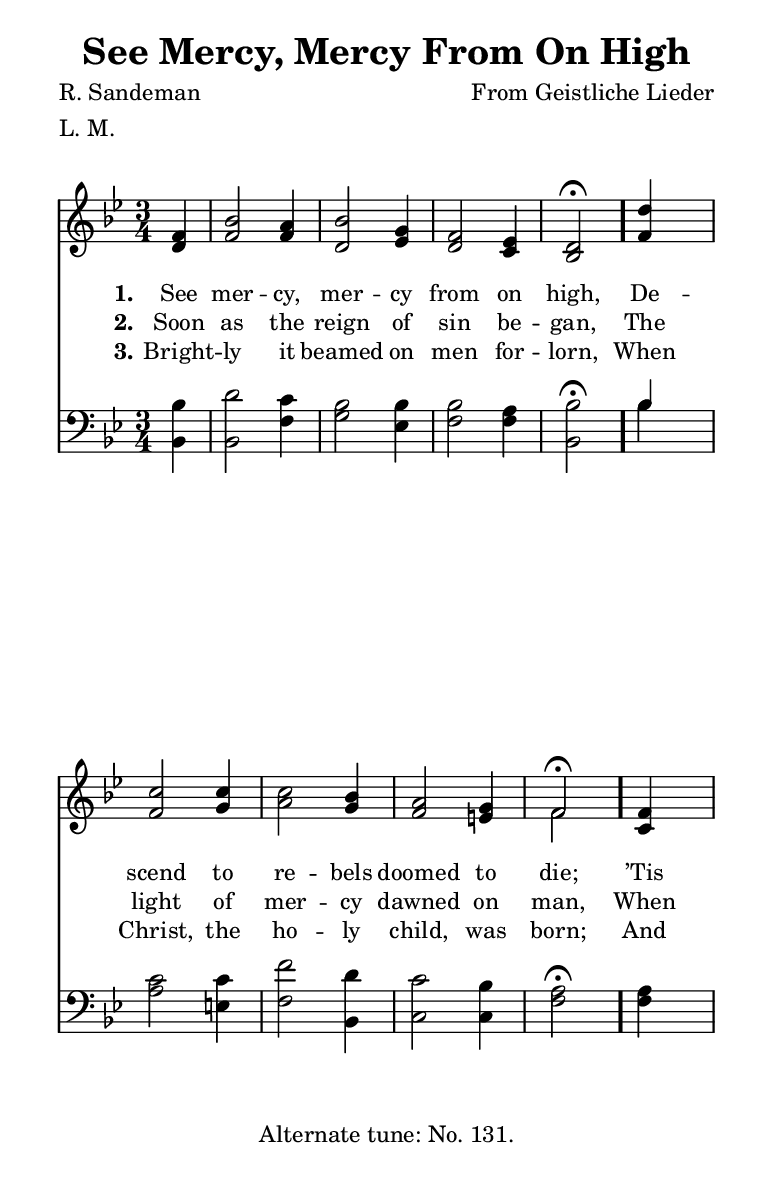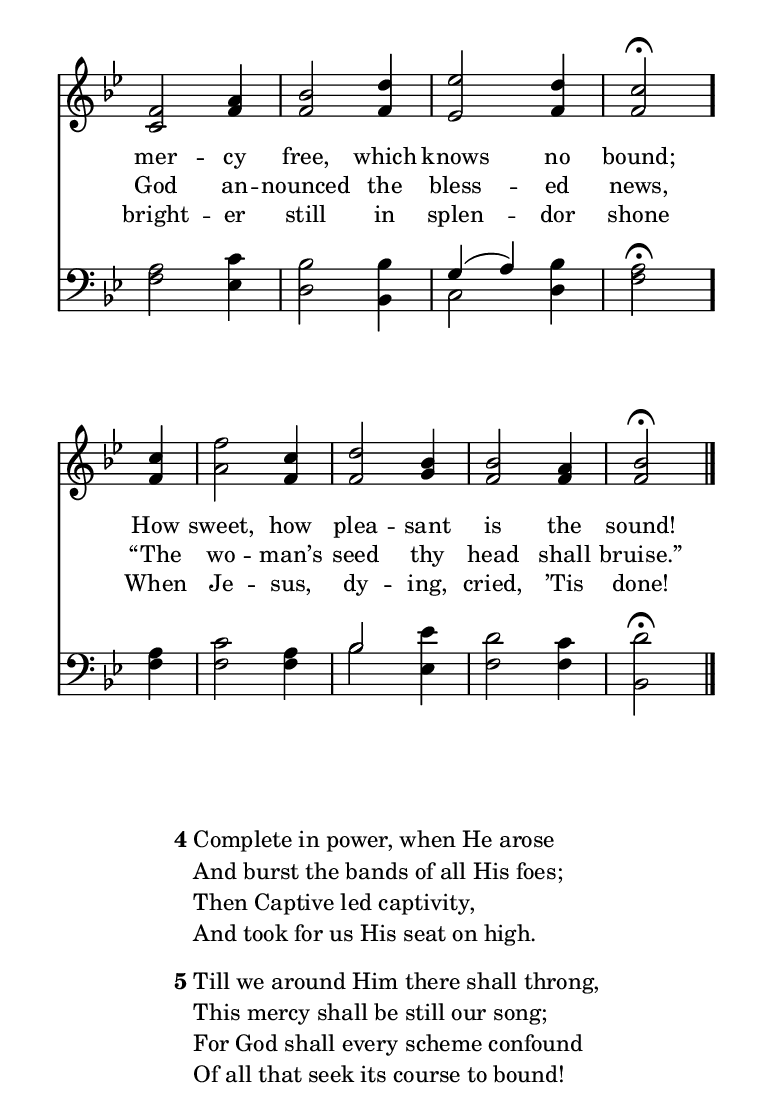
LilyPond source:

\include "common/global.ily"
\paper {
  \include "common/paper.ily"
  system-count = #(cond (is-eogsized 4) (#t #f))
  oddFooterMarkup = \markup { \fill-line { \on-the-fly \first-page "Alternate tune: No. 131." } }
}

\header{
  hymnnumber = "116"
  title = "See Mercy, Mercy From On High"
  tunename = "Dusseldorf"
  meter = "L. M."
  poet = "R. Sandeman"
  composer = "From Geistliche Lieder"
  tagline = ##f
}

% for fermata in MIDI
ta = { \tempo 4=100 }
tb = { \tempo 4=50 }

patternAA = { \ta c4 | c2 c4 | c2 c4 | c2 c4 | \tb c2 \fermata }
patternAB = { \ta c4 | c2 c4 | c2 c4 | c2 c4 | \tb c2          }

patternBA = { \ta c4 | c2 c4 | c2 c4 | c4( c4) c4 | \tb c2     }

global = {
  \include "common/overrides.ily"
  \override Staff.TimeSignature.style = #'numbered
  \time 3/4
  \override Score.MetronomeMark.transparent = ##t % hide all fermata changes too
  \ta
  \key bes \major
  \partial 4
  \autoBeamOff
}

notesSoprano = {
\global
\relative c' {

  \changePitch \patternAA { f | bes a | bes g | f ees | d } \eogbreak
  \changePitch \patternAA { d' | c c | c bes | a g | f } \eogbreak
  \changePitch \patternAA { f | f a | bes d | ees d | c } \eogbreak
  \changePitch \patternAA { c | f c | d bes | bes a | bes }

  \bar "|."

}
}

notesAlto = {
\global
\relative e' {

  \changePitch \patternAB { d | f f | d ees | d c | bes }
  \changePitch \patternAB { f' | f g | a g | f e | f }
  \changePitch \patternAB { c | c f | f f | ees f | f }
  \changePitch \patternAB { f | a f | f g | f f | f }

}
}

notesTenor = {
\global
\relative a {

  \changePitch \patternAB { bes | d c | bes bes | bes a | bes }
  \changePitch \patternAB { bes | c c | f d | c bes | a }
  \changePitch \patternBA { a | a c | bes bes | g( a) bes | a }
  \changePitch \patternAB { a | c a | bes ees | d c | d }

}
}

notesBass = {
\global
\relative f, {

  \changePitch \patternAA { bes | bes f' | g ees | f f | bes, }
  \changePitch \patternAA { bes' | a e | f bes, | c c | f }
  \changePitch \patternAA { f | f ees | d bes | c d | f }
  \changePitch \patternAA { f | f f | bes ees, | f f | bes, }

}
}

wordsA = \lyricmode {
\set stanza = "1."

See mer -- cy, mer -- cy from on high, \bar "."
De -- scend to re -- bels doomed to die; \bar "."
’Tis mer -- cy free, which knows no bound; \bar "."
How sweet, how plea -- sant is the sound! \bar "."

}

wordsB = \lyricmode {
\set stanza = "2."

Soon as the reign of sin be -- gan,
The light of mer -- cy dawned on man,
When God an -- nounced the bless -- ed news,
“The wo -- man’s seed thy head shall bruise.”

}

wordsC = \lyricmode {
\set stanza = "3."

Bright -- ly it beamed on men for -- lorn,
When Christ, the ho -- ly child, was born;
And bright -- er still in splen -- dor shone
When Je -- sus, dy -- ing, cried, ’Tis done!

}

wordsD = \markuplist {

\line { Complete in power, when He arose }
\line { And burst the bands of all His foes; }
\line { Then Captive led captivity, }
\line { And took for us His seat on high. }

}

wordsE = \markuplist {

\line { Till we around Him there shall throng, }
\line { This mercy shall be still our song; }
\line { For God shall every scheme confound }
\line { Of all that seek its course to bound! }

}

\score {
  \context ChoirStaff <<
    \context Staff = upper <<
      \set Staff.autoBeaming = ##f
      \set ChoirStaff.systemStartDelimiter = #'SystemStartBar
      \set ChoirStaff.printPartCombineTexts = ##f
      \partcombine #'(2 . 9) \notesSoprano \notesAlto
      \context NullVoice = sopranos { \voiceOne << \notesSoprano >> }
      \context NullVoice = altos { \voiceTwo << \notesAlto >> }
      \context Lyrics = one   \lyricsto sopranos \wordsA
      \context Lyrics = two   \lyricsto sopranos \wordsB
      \context Lyrics = three \lyricsto sopranos \wordsC
    >>
    \context Staff = men <<
      \set Staff.autoBeaming = ##f
      \clef bass
      \set ChoirStaff.printPartCombineTexts = ##f
      \partcombine #'(2 . 9) \notesTenor \notesBass
      \context NullVoice = tenors { \voiceOne << \notesTenor >> }
      \context NullVoice = basses { \voiceTwo << \notesBass >> }
    >>
  >>
  \layout {
    \include "common/layout.ily"
  }
  \midi{
    \include "common/midi.ily"
  }
}

\noPageBreak

\markup { \fill-line { \column {
  \line{ \bold 4 \column { \wordsD } } \combine \null \vspace #0.4
  \line{ \bold 5 \column { \wordsE } } \combine \null \vspace #0.4
} } }

\version "2.19.49"  % necessary for upgrading to future LilyPond versions.

% vi:set et ts=2 sw=2 ai nocindent syntax=lilypond:
